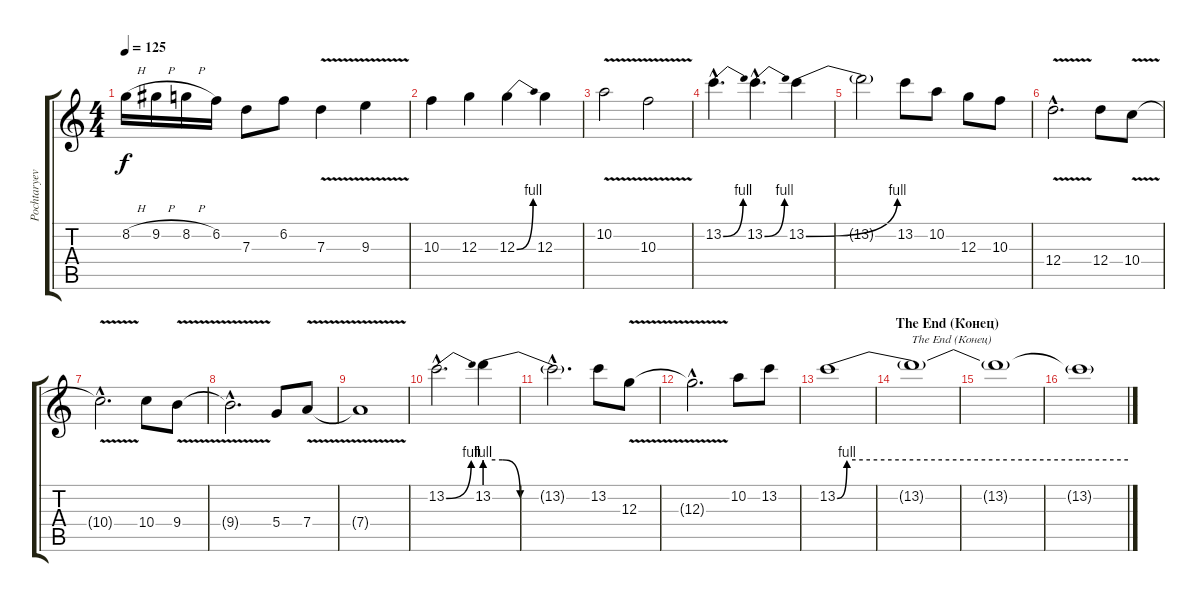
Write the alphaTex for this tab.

\track ("Pochtaryev Evgeny (Почтарёв)" "Pochtaryev") {instrument overdrivenguitar}
\staff {score tabs}
\tuning (E4 B3 G3 D3 A2 E2) {hide}
\ts (4 4)
\tempo 125
\clef g2
\ks c
8.2{h}.16{dy f} 9.2{h}.16 8.2{h}.16 6.2.16 7.3.8 6.2.8 7.3{v}.4 9.3{v}.4 |
10.3.4 12.3.4 12.3{be (bend 0 0 60 4)}.4 12.3.4 |
10.2{v}.2 10.3{v}.2 |
13.2{be (bend 0 0 60 4) hac}.4{d} 13.2{be (bend 0 0 60 4) hac}.4{d} 13.2{be (bend 0 0 60 4)}.4 |
13.2{t}.2 13.2.8 10.2.8 12.3.8 10.3.8 |
12.4{v hac}.2{d} 12.4.8 10.4{v}.8 |
10.4{hac t}.2{d} 10.4.8 9.4{v}.8 |
9.4{hac t}.2{d} 5.4.8 7.4{v}.8 |
7.4{t}.1 |
13.2{be (bend 0 0 60 4) hac}.2{d} 13.2{be (custom 0 4 10 4 20 0 60 0)}.4 |
13.2{hac t}.2{d} 13.2.8 12.3{v}.8 |
12.3{hac t}.2{d} 10.2.8 13.2.8 |
13.2{be (custom 0 0 2 4 35 4 50 4 60 4)}.1 |
\section ("" "The End (Конец)")
13.2{t}.1{txt "The End (Конец)"} |
13.2{t}.1 |
13.2{t}.1
